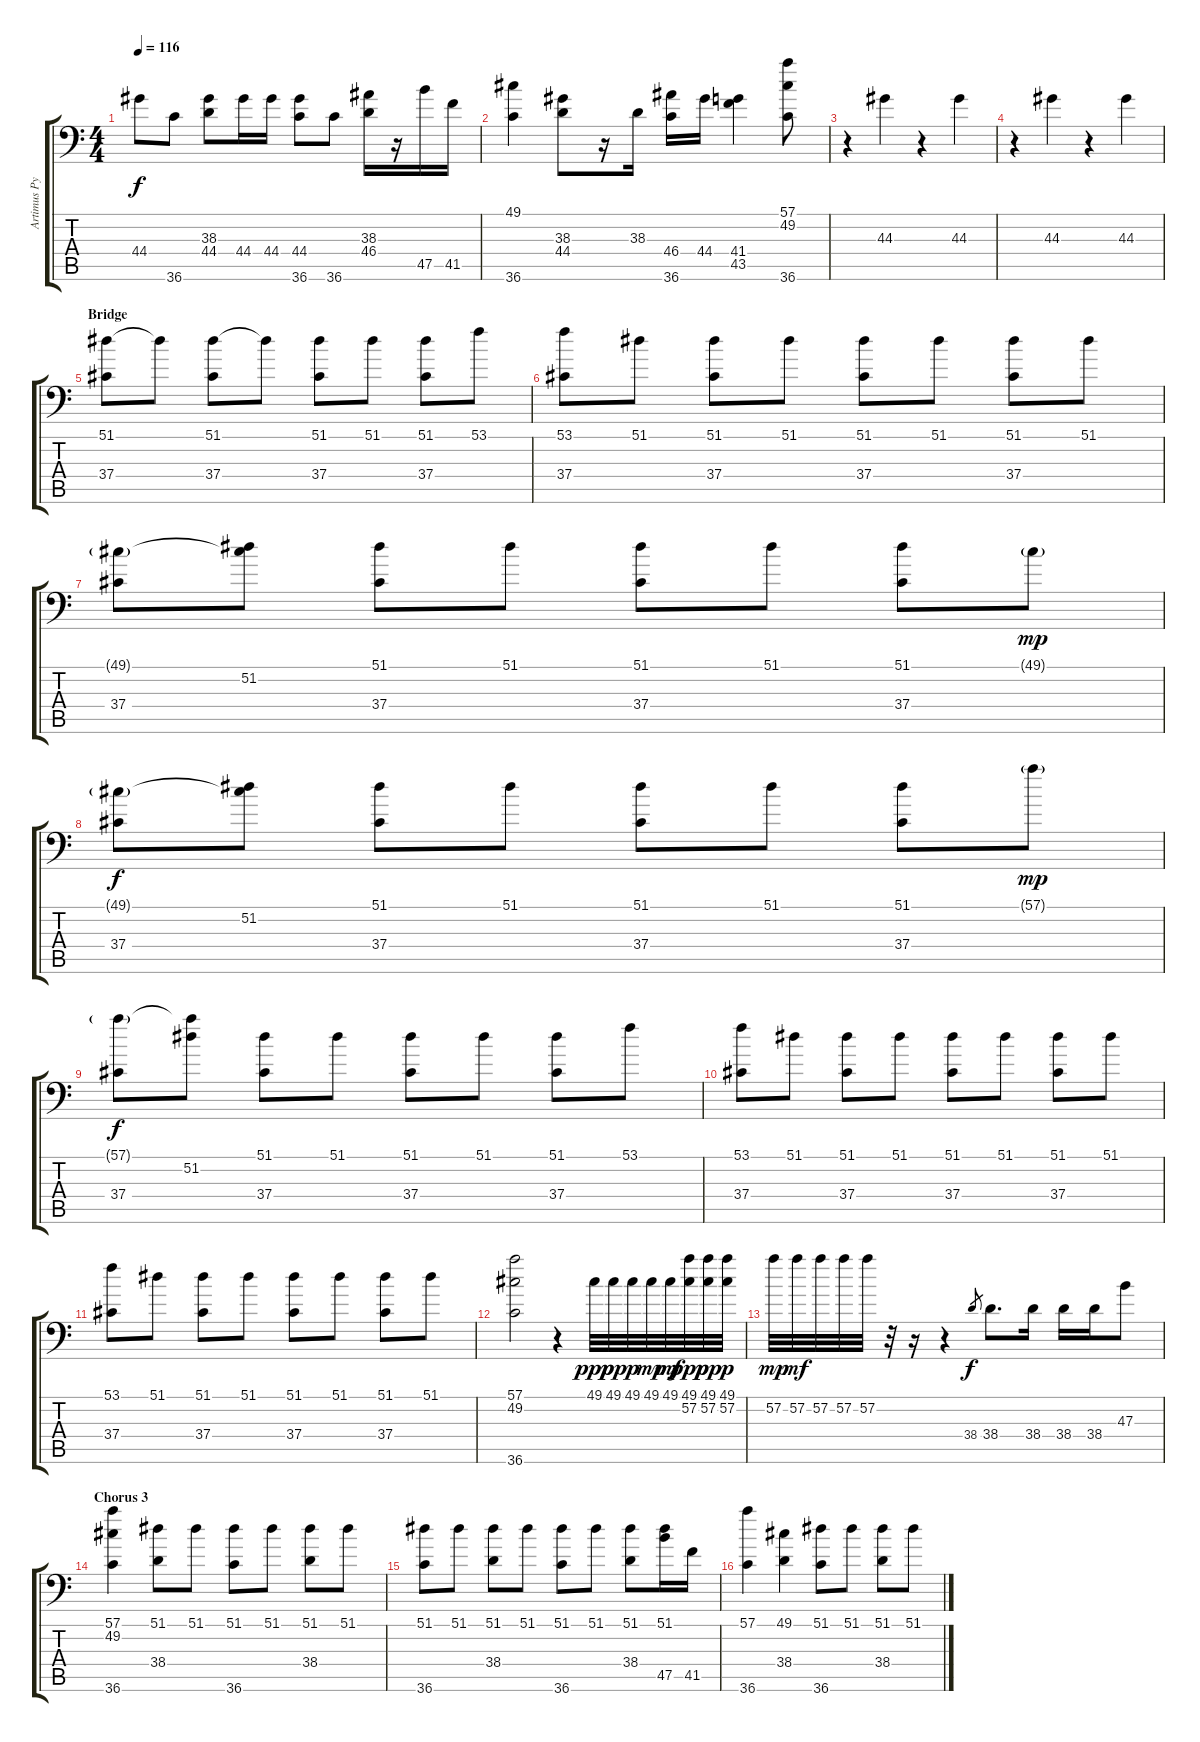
\track ("Artimus Pyle" "Artimus Py") {instrument acousticgrandpiano}
\staff {score tabs}
\tuning (C-1 C-1 C-1 C-1 C-1 C-1) {hide}
\ts (4 4)
\tempo 116
\clef f4
\ks c
44.4.8{dy f} 36.6.8 (38.3 44.4).8 44.4.16 44.4.16 (44.4 36.6).8 36.6.8 (38.3 46.4).16 r.16 47.5.16 41.5.16 |
(49.1 36.6).4 (38.3 44.4).8 r.16 38.3.16 (46.4 36.6).16 44.4.16 (41.4 43.5).4 (57.1 49.2 36.6).8 |
r.4 44.3.4 r.4 44.3.4 |
r.4 44.3.4 r.4 44.3.4 |
\section ("" "Bridge")
(51.1 37.4).8 51.1{t}.8 (51.1 37.4).8 51.1{t}.8 (51.1 37.4).8 51.1.8 (51.1 37.4).8 53.1.8 |
(53.1 37.4).8 51.1.8 (51.1 37.4).8 51.1.8 (51.1 37.4).8 51.1.8 (51.1 37.4).8 51.1.8 |
(49.1{g} 37.4).8 (49.1{t} 51.2).8 (51.1 37.4).8 51.1.8 (51.1 37.4).8 51.1.8 (51.1 37.4).8 49.1{g}.8{dy mp} |
(49.1{g} 37.4).8{dy f} (49.1{t} 51.2).8 (51.1 37.4).8 51.1.8 (51.1 37.4).8 51.1.8 (51.1 37.4).8 57.1{g}.8{dy mp} |
(57.1{g} 37.4).8{dy f} (57.1{t} 51.2).8 (51.1 37.4).8 51.1.8 (51.1 37.4).8 51.1.8 (51.1 37.4).8 53.1.8 |
(53.1 37.4).8 51.1.8 (51.1 37.4).8 51.1.8 (51.1 37.4).8 51.1.8 (51.1 37.4).8 51.1.8 |
(53.1 37.4).8 51.1.8 (51.1 37.4).8 51.1.8 (51.1 37.4).8 51.1.8 (51.1 37.4).8 51.1.8 |
(57.1 49.2 36.6).2 r.4 49.1.32{dy ppp} 49.1.32{dy pp} 49.1.32{dy p} 49.1.32{dy mp} 49.1.32{dy mf} (49.1 57.2).32{dy ppp} (49.1 57.2).32{dy pp} (49.1 57.2).32{dy p} |
57.2.32{dy mp} 57.2.32{dy mf} 57.2.32 57.2.32 57.2.32 r.32 r.16 r.4 38.4.8{gr dy f} 38.4.8{d} 38.4.16 38.4.16 38.4.16 47.3.8 |
\section ("" "Chorus 3")
(57.1 49.2 36.6).4 (51.1 38.4).8 51.1.8 (51.1 36.6).8 51.1.8 (51.1 38.4).8 51.1.8 |
(51.1 36.6).8 51.1.8 (51.1 38.4).8 51.1.8 (51.1 36.6).8 51.1.8 (51.1 38.4).8 (51.1 47.5).16 41.5.16 |
(57.1 36.6).4 (49.1 38.4).4 (51.1 36.6).8 51.1.8 (51.1 38.4).8 51.1.8
